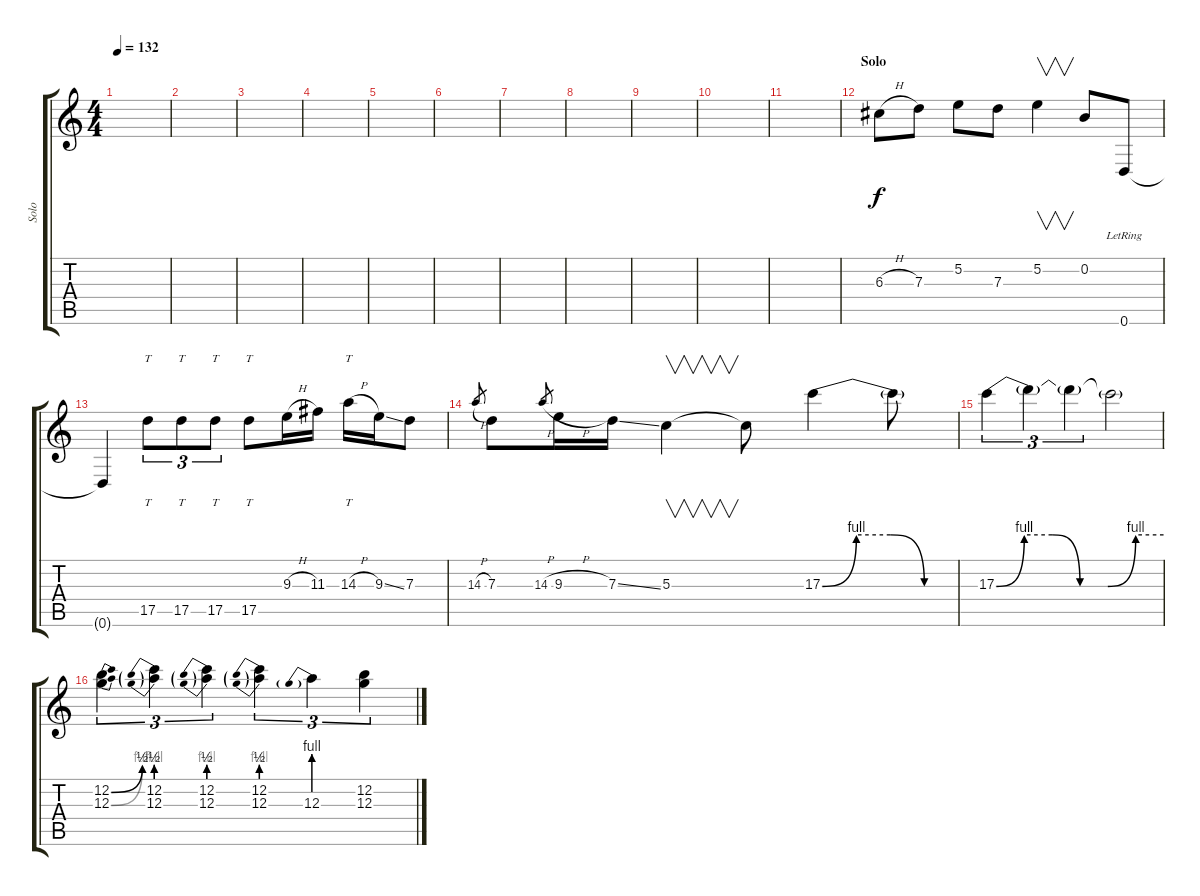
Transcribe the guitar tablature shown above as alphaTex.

\track ("Solo" "Solo") {instrument distortionguitar}
\staff {score tabs}
\tuning (E4 B3 G3 D3 A2 D2) {hide}
\ts (4 4)
\tempo 132
\clef g2
\ks c
|
|
|
|
|
|
|
|
|
|
|
\section ("" "Solo")
6.3{h}.8{volume 16} 7.3.8 5.2.8 7.3.8 5.2.4{v} 0.2.8 0.6{lr}.8 |
0.6{t}.4 17.5.8{tt tu (3 2)} 17.5.8{tt tu (3 2)} 17.5.8{tt tu (3 2)} 17.5.8{tt} 9.3{h}.16 11.3.16 14.3{h}.16{tt} 9.3{ss}.16 7.3.8 |
14.3{h}.8{gr} 7.3.8 14.3{h}.8{gr} 9.3{h}.16 7.3{ss}.16 5.3.4{v} 5.3{t}.8 17.3{be (custom 0 0 15 4 30 4 45 0 60 0)}.4 17.3{t}.8 |
17.3{be (custom 0 0 10 4 20 4 30 0 40 0 50 4 60 4)}.4{tu (3 2)} 17.3{t}.4{tu (3 2)} 17.3{t}.4{tu (3 2)} 17.3{t}.2 |
(12.2{be (bend 0 0 60 2)} 12.3{be (bend 0 0 60 4)}).4{tu (3 2)} (12.2{be (prebend 0 2 60 2)} 12.3{be (prebend 0 4 60 4)}).4{tu (3 2)} (12.2{be (prebend 0 2 60 2)} 12.3{be (prebend 0 4 60 4)}).4{tu (3 2)} (12.2{be (prebend 0 2 60 2)} 12.3{be (prebend 0 4 60 4)}).4{tu (3 2)} 12.3{be (prebend 0 4 60 4)}.4{tu (3 2)} (12.2 12.3).4{tu (3 2)}
